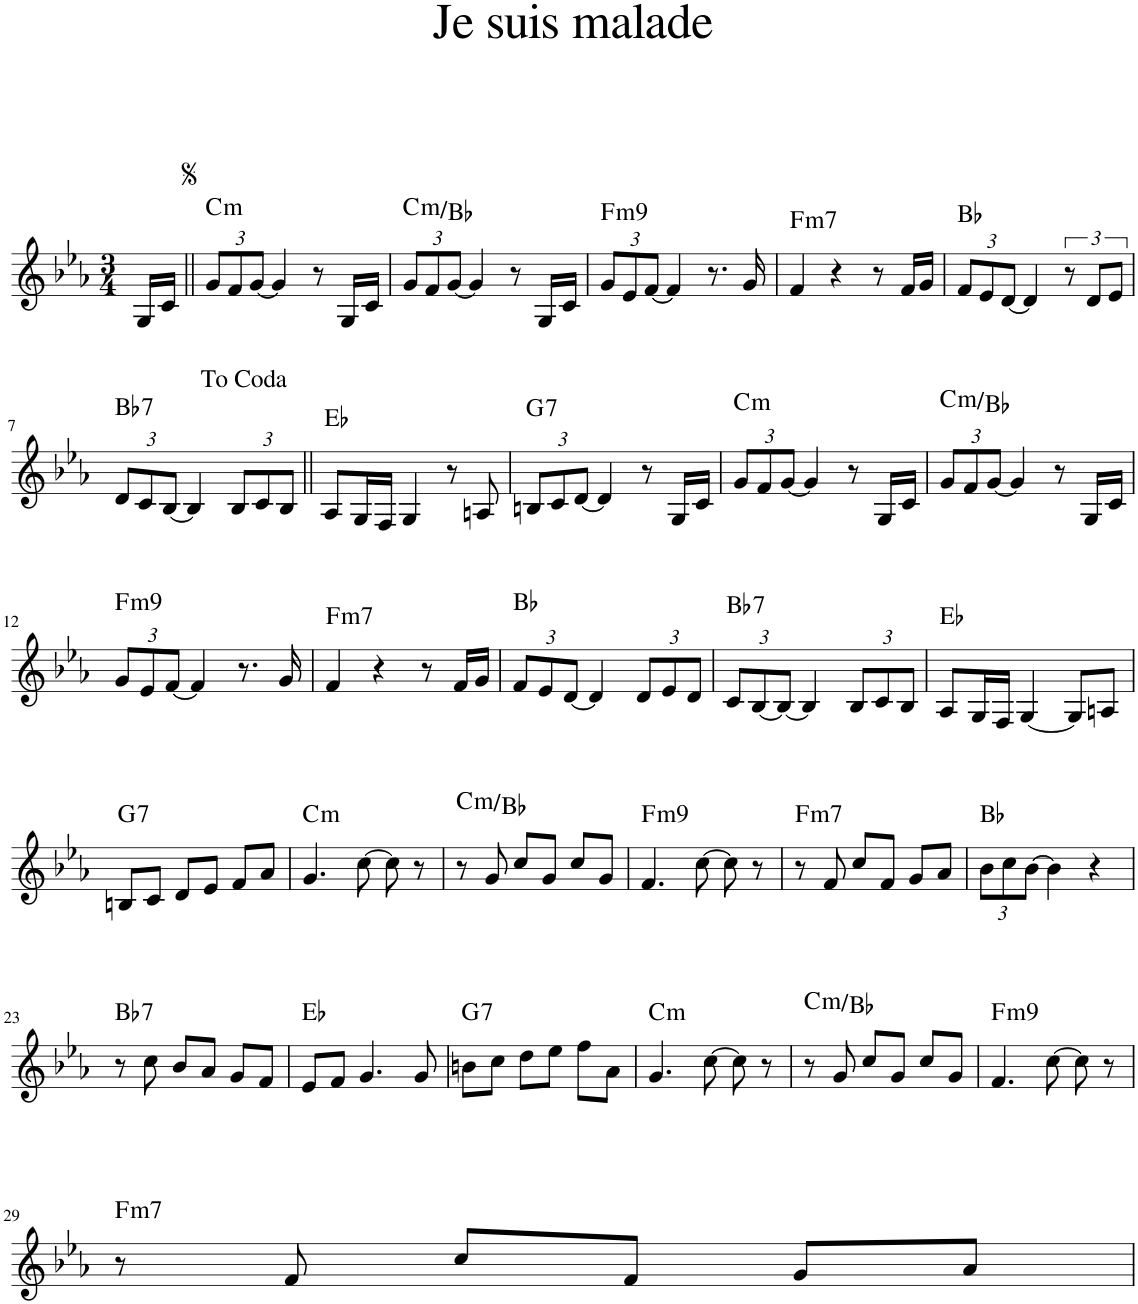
**kern	**harte
*part1	*part1
*staff1	*
*I"Piano	*
*I'Pno.	*
*clefG2	*
*k[b-e-a-]	*
*M3/4	*
=1	=1
16G/LL	.
16c/JJ	.
=2||	=2||
*Xbrackettup	*
!	!LO:H:kt=m
12g/L	C:min
12f/	.
[12g/J	.
4g/]	.
8r	.
16G/LL	.
16c/JJ	.
=3	=3
!	!LO:H:kt=m
12g/L	C:min/b7
12f/	.
[12g/J	.
4g/]	.
8r	.
16G/LL	.
16c/JJ	.
=4	=4
!	!LO:H:kt=m9
12g/L	F:min9
12e-/	.
[12f/J	.
4f/]	.
8.r	.
16g/	.
=5	=5
!	!LO:H:kt=m7
4f/	F:min7
4r	.
8r	.
16f/LL	.
16g/JJ	.
=6	=6
12f/L	Bb:maj
12e-/	.
[12d/J	.
4d/]	.
*brackettup	*
12r	.
12d/L	.
12e-/J	.
!!LO:LB:g=z
=7	=7
*Xbrackettup	*
!	!LO:H:kt=7
12d/L	Bb:7
12c/	.
[12B-/J	.
4B-/]	.
12B-/L	.
12c/	.
12B-/J	.
=8||	=8||
8A-/L	Eb:maj
16G/L	.
16F/JJ	.
4G/	.
8r	.
8An/	.
=9	=9
!	!LO:H:kt=7
12Bn/L	G:7
12c/	.
[12d/J	.
4d/]	.
8r	.
16G/LL	.
16c/JJ	.
=10	=10
!	!LO:H:kt=m
12g/L	C:min
12f/	.
[12g/J	.
4g/]	.
8r	.
16G/LL	.
16c/JJ	.
=11	=11
!	!LO:H:kt=m
12g/L	C:min/b7
12f/	.
[12g/J	.
4g/]	.
8r	.
16G/LL	.
16c/JJ	.
!!LO:LB:g=z
=12	=12
!	!LO:H:kt=m9
12g/L	F:min9
12e-/	.
[12f/J	.
4f/]	.
8.r	.
16g/	.
=13	=13
!	!LO:H:kt=m7
4f/	F:min7
4r	.
8r	.
16f/LL	.
16g/JJ	.
=14	=14
12f/L	Bb:maj
12e-/	.
[12d/J	.
4d/]	.
12d/L	.
12e-/	.
12d/J	.
=15	=15
!	!LO:H:kt=7
12c/L	Bb:7
[12B-/	.
12B-/J_	.
4B-/]	.
12B-/L	.
12c/	.
12B-/J	.
=16	=16
8A-/L	Eb:maj
16G/L	.
16F/JJ	.
[4G/	.
8G/L]	.
8An/J	.
!!LO:LB:g=z
=17	=17
!	!LO:H:kt=7
8Bn/L	G:7
8c/J	.
8d/L	.
8e-/J	.
8f/L	.
8a-/J	.
=18	=18
!	!LO:H:kt=m
4.g/	C:min
[8cc\	.
8cc\]	.
8r	.
=19	=19
!	!LO:H:kt=m
8r	C:min/b7
8g/	.
8cc/L	.
8g/J	.
8cc/L	.
8g/J	.
=20	=20
!	!LO:H:kt=m9
4.f/	F:min9
[8cc\	.
8cc\]	.
8r	.
=21	=21
!	!LO:H:kt=m7
8r	F:min7
8f/	.
8cc/L	.
8f/J	.
8g/L	.
8a-/J	.
=22	=22
12b-\L	Bb:maj
12cc\	.
[12b-\J	.
4b-\]	.
4r	.
!!LO:LB:g=z
=23	=23
!	!LO:H:kt=7
8r	Bb:7
8cc\	.
8b-/L	.
8a-/J	.
8g/L	.
8f/J	.
=24	=24
8e-/L	Eb:maj
8f/J	.
4.g/	.
8g/	.
=25	=25
!	!LO:H:kt=7
8bn\L	G:7
8cc\J	.
8dd\L	.
8ee-\J	.
8ff\L	.
8a-\J	.
=26	=26
!	!LO:H:kt=m
4.g/	C:min
[8cc\	.
8cc\]	.
8r	.
=27	=27
!	!LO:H:kt=m
8r	C:min/b7
8g/	.
8cc/L	.
8g/J	.
8cc/L	.
8g/J	.
=28	=28
!	!LO:H:kt=m9
4.f/	F:min9
[8cc\	.
8cc\]	.
8r	.
!!LO:LB:g=z
=29	=29
!	!LO:H:kt=m7
8r	F:min7
8f/	.
8cc/L	.
8f/J	.
8g/L	.
8a-/J	.
=	=
*-	*-
